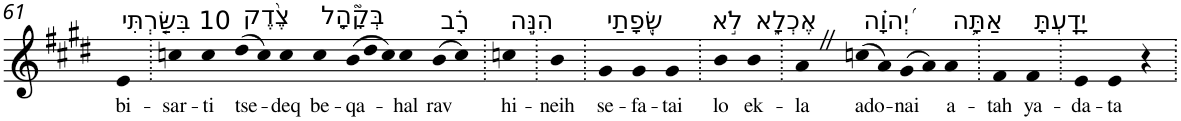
**kern	**text
*part1	*part1
*staff1	*staff1
*I"Piano	*
*I'Pno	*
!!LO:PB:g=z
*clefG2	*
*k[f#c#g#d#]	*
*E:	*
=61	=61
!LO:TX:a:t=10 בִּשַּׂ֤רְתִּי	!
!	!LO:LY:b
4e	bi-
=62.	=62.
!	!LO:LY:b
4ccn	-sar-
!	!LO:LY:b
4cc	-ti
!LO:TX:a:t=צֶ֨דֶק	!
!	!LO:LY:b
(>8dd#	tse-
8cc)	.
!	!LO:LY:b
4cc	-deq
!LO:TX:a:t=בְּקָ֘הָ֤ל	!
!	!LO:LY:b
4cc	be-
*Xtuplet	*
!	!LO:LY:b
(>12b	-qa-
12dd#	.
12cc)	.
!	!LO:LY:b
4cc	-hal
!LO:TX:a:t=רָ֗ב	!
!	!LO:LY:b
(>8b	rav
8cc)	.
=63.	=63.
!LO:TX:a:t=הִנֵּ֣ה	!
!	!LO:LY:b
4ccn	hi-
=64.	=64.
!	!LO:LY:b
4b	-neih
=65.	=65.
!LO:TX:a:t=שְׂ֭פָתַי	!
!	!LO:LY:b
4g#	se-
!	!LO:LY:b
4g#	-fa-
!	!LO:LY:b
4g#	-tai
=66.	=66.
!LO:TX:a:t=לֹ֣א	!
!	!LO:LY:b
4b	lo
!LO:TX:a:t=אֶכְלָ֑א	!
!	!LO:LY:b
4b	ek-
=67.	=67.
!	!LO:LY:b
4aZ	-la
!LO:TX:a:t=יְ֝הוָ֗ה	!
!	!LO:LY:b
(>8ccn	ado-
8a)	.
!	!LO:LY:b
(>8g#	-nai
8a)	.
!LO:TX:a:t=אַתָּ֥ה	!
!	!LO:LY:b
4a	a-
=68.	=68.
!	!LO:LY:b
4f#	-tah
!LO:TX:a:t=יָדָֽעְתָּ	!
!	!LO:LY:b
4f#	ya-
=69.	=69.
!	!LO:LY:b
4e	-da-
!	!LO:LY:b
4e	-ta
4r	.
=.	=.
*-	*-
